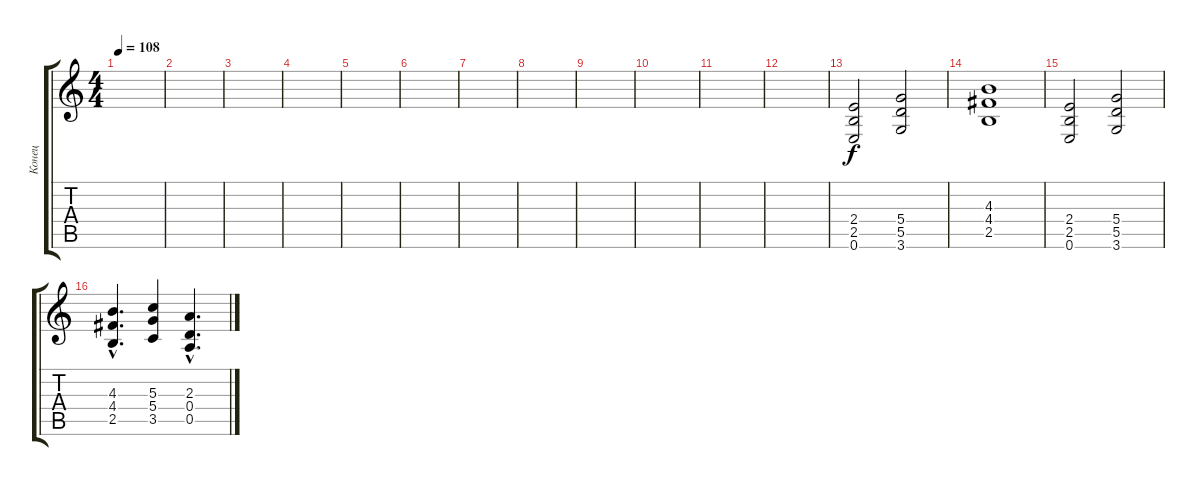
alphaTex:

\track ("Конец" "Конец") {instrument distortionguitar}
\staff {score tabs}
\tuning (E4 B3 G3 D3 A2 E2) {hide}
\ts (4 4)
\tempo 108
\clef g2
\ks c
|
|
|
|
|
|
|
|
|
|
|
|
(2.4 2.5 0.6).2 (5.4 5.5 3.6).2 |
(4.3 4.4 2.5).1 |
(2.4 2.5 0.6).2 (5.4 5.5 3.6).2 |
(4.3{hac} 4.4{hac} 2.5{hac}).4{d} (5.3 5.4 3.5).4 (2.3{hac} 0.4{hac} 0.5{hac}).4{d}
